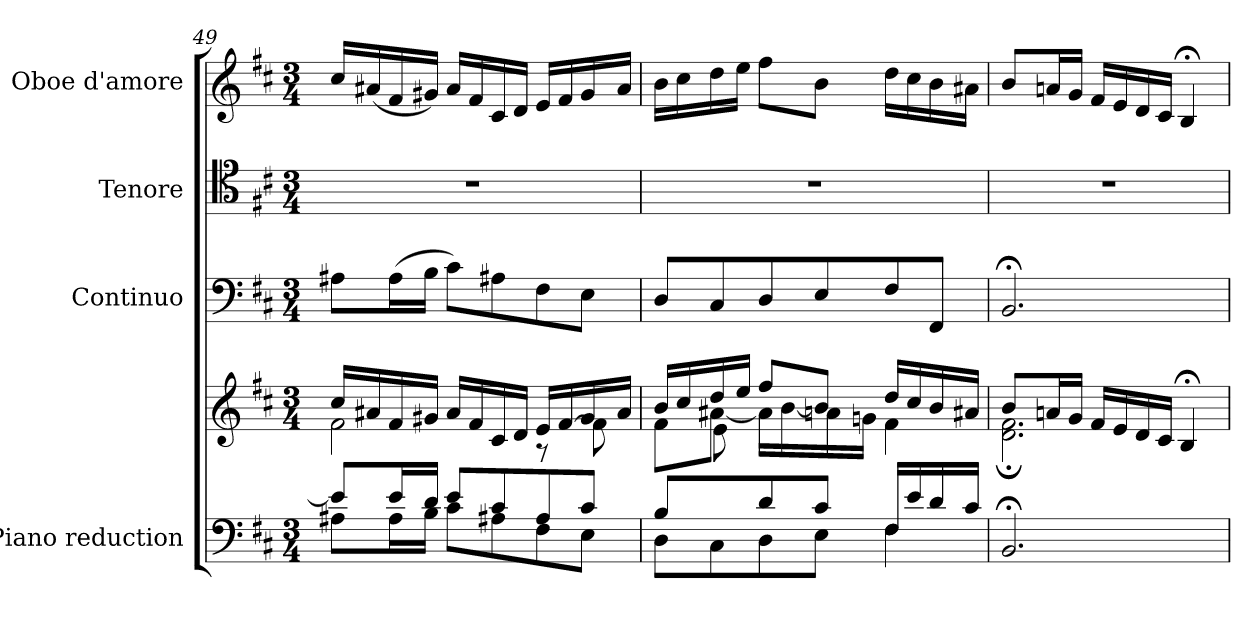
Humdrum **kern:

**kern	**kern	**kern	**kern	**kern
*part4	*part4	*part3	*part2	*part1
*staff5	*staff4	*staff3	*staff2	*staff1
*I"Piano reduction	*	*I"Continuo	*I"Tenore	*I"Oboe d'amore
*I'Pno	*	*	*	*I'Ob
*clefF4	*clefG2	*clefF4	*clefC4	*clefG2
*k[f#c#]	*k[f#c#]	*k[f#c#]	*k[f#c#]	*k[f#c#]
*M3/4	*M3/4	*M3/4	*M3/4	*M3/4
=49	=49	=49	=49	=49
*^	*^	*	*	*
8e/L]	8A#X\L	16cc#/LL	2f#\	8A#X\L	2.r	16cc#/LL
.	.	16a#X/	.	.	.	(16a#X/
16e/L	16A#\L	16f#/	.	(16A#\L	.	16f#/
16d/JJ	16B\JJ	16g#X/JJ	.	16B\JJ	.	16g#X/JJ)
8e/L	8c#\L	16a#/LL	.	8c#\L)	.	16a#/LL
.	.	16f#/	.	.	.	16f#/
8c#/	8A#X\	16c#/	.	8A#X\	.	16c#/
.	.	16d/JJ	.	.	.	16d/JJ
8A#/	8F#\	16e/LL	8r	8F#\	.	16e/LL
.	.	[<16f#/	.	.	.	16f#/
8c#/J	8E\J	16g#/	8f#\]	8E\J	.	16g#/
.	.	16a#/JJ	.	.	.	16a#/JJ
=50	=50	=50	=50	=50	=50	=50
*	*	*	*^	*	*	*
8B/L	8D\L	16b/LL	8f#\L	8ryy	8D/L	2.r	16b\LL
.	.	16cc#/	.	.	.	.	16cc#\
8ryy	8C#\	16dd/	[8a#X\J	8e\	8C#/	.	16dd\
.	.	16ee/JJ	.	.	.	.	16ee\JJ
8d/	8D\	8ff#/L	16a#\LL]	2ryy	8D/	.	8ff#\L
.	.	.	[>16b\	.	.	.	.
8c#/J	8E\J	8b/J]	16an\	.	8E/	.	8b\J
.	.	.	16gn\JJ	.	.	.	.
16F#/LL	4F#\	16dd/LL	4f#\	.	8F#/	.	16dd\LL
16e/	.	16cc#/	.	.	.	.	16cc#\
16d/	.	16b/	.	.	8FF#/J	.	16b\
16c#/JJ	.	16a#X/JJ	.	.	.	.	16a#X\JJ
*v	*v	*	*	*	*	*	*
*	*	*v	*v	*	*	*
=51	=51	=51	=51	=51	=51
2.BB;/	8b/L	2.d\; 2.f#\;	2.BB;/	2.r	8b/L
.	16an/L	.	.	.	16an/L
.	16g/JJ	.	.	.	16g/JJ
.	16f#/LL	.	.	.	16f#/LL
.	16e/	.	.	.	16e/
.	16d/	.	.	.	16d/
.	16c#/JJ	.	.	.	16c#/JJ
.	4B;</	.	.	.	4B;</
*	*v	*v	*	*	*
=	=	=	=	=
*-	*-	*-	*-	*-
